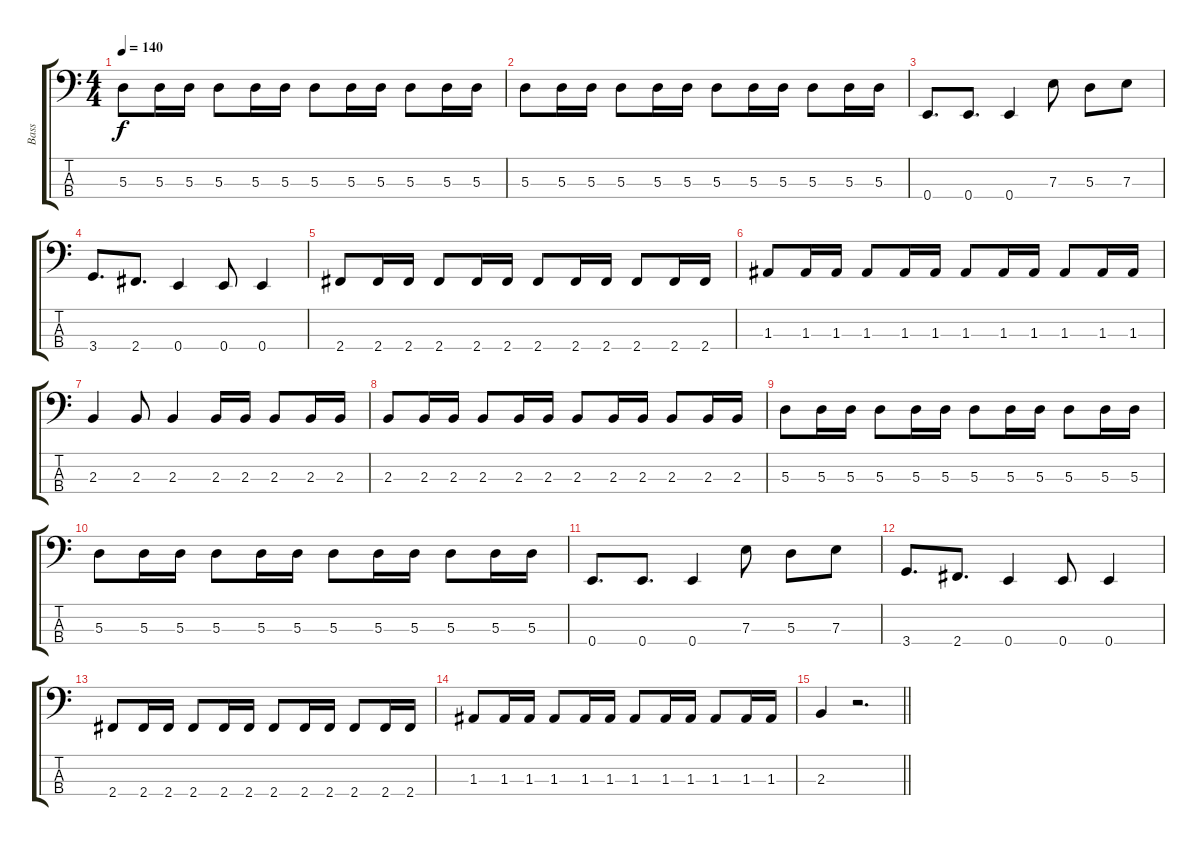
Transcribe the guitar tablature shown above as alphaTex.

\track ("Bass" "Bass") {instrument electricbassfinger}
\staff {score tabs}
\tuning (G2 D2 A1 E1) {hide}
\ts (4 4)
\tempo 140
\clef f4
\ks c
5.3.8{dy f} 5.3.16 5.3.16 5.3.8 5.3.16 5.3.16 5.3.8 5.3.16 5.3.16 5.3.8 5.3.16 5.3.16 |
5.3.8 5.3.16 5.3.16 5.3.8 5.3.16 5.3.16 5.3.8 5.3.16 5.3.16 5.3.8 5.3.16 5.3.16 |
0.4.8{d} 0.4.8{d} 0.4.4 7.3.8 5.3.8 7.3.8 |
3.4.8{d} 2.4.8{d} 0.4.4 0.4.8 0.4.4 |
2.4.8 2.4.16 2.4.16 2.4.8 2.4.16 2.4.16 2.4.8 2.4.16 2.4.16 2.4.8 2.4.16 2.4.16 |
1.3.8 1.3.16 1.3.16 1.3.8 1.3.16 1.3.16 1.3.8 1.3.16 1.3.16 1.3.8 1.3.16 1.3.16 |
2.3.4 2.3.8 2.3.4 2.3.16 2.3.16 2.3.8 2.3.16 2.3.16 |
2.3.8 2.3.16 2.3.16 2.3.8 2.3.16 2.3.16 2.3.8 2.3.16 2.3.16 2.3.8 2.3.16 2.3.16 |
5.3.8 5.3.16 5.3.16 5.3.8 5.3.16 5.3.16 5.3.8 5.3.16 5.3.16 5.3.8 5.3.16 5.3.16 |
5.3.8 5.3.16 5.3.16 5.3.8 5.3.16 5.3.16 5.3.8 5.3.16 5.3.16 5.3.8 5.3.16 5.3.16 |
0.4.8{d} 0.4.8{d} 0.4.4 7.3.8 5.3.8 7.3.8 |
3.4.8{d} 2.4.8{d} 0.4.4 0.4.8 0.4.4 |
2.4.8 2.4.16 2.4.16 2.4.8 2.4.16 2.4.16 2.4.8 2.4.16 2.4.16 2.4.8 2.4.16 2.4.16 |
1.3.8 1.3.16 1.3.16 1.3.8 1.3.16 1.3.16 1.3.8 1.3.16 1.3.16 1.3.8 1.3.16 1.3.16 |
\barLineRight lightlight
2.3.4 r.2{d}
